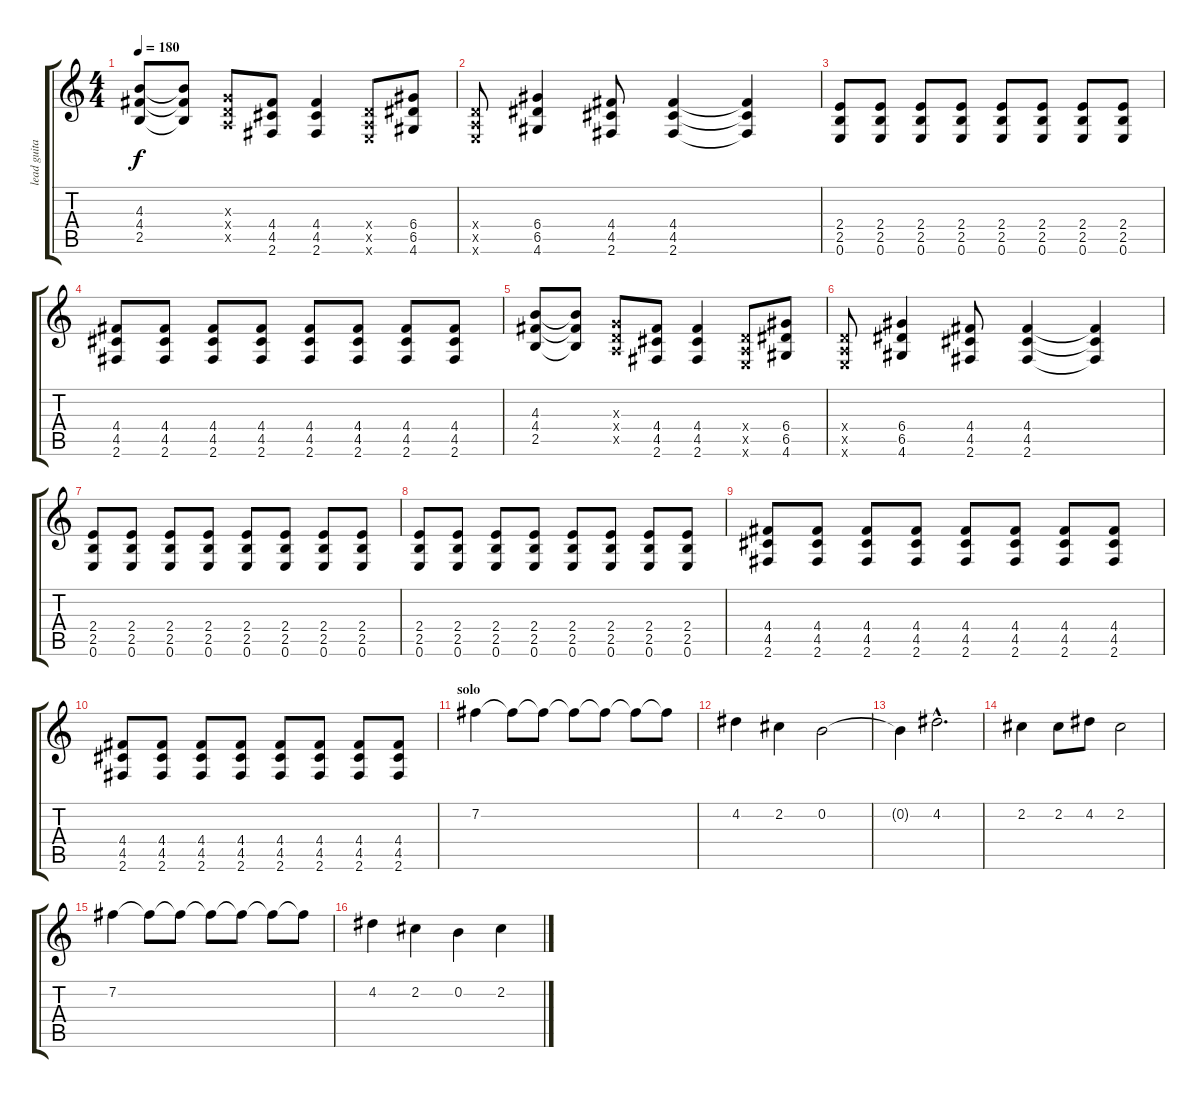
\track ("lead guitar" "lead guita") {instrument overdrivenguitar}
\staff {score tabs}
\tuning (E4 B3 G3 D3 A2 E2) {hide}
\ts (4 4)
\tempo 180
\clef g2
\ks c
(4.3 4.4 2.5).8{dy f} (4.3{t} 4.4{t} 2.5{t}).8 (0.3{x} 0.4{x} 0.5{x}).8 (4.4 4.5 2.6).8 (4.4 4.5 2.6).4 (0.4{x} 0.5{x} 0.6{x}).8 (6.4 6.5 4.6).8 |
(0.4{x} 0.5{x} 0.6{x}).8 (6.4 6.5 4.6).4 (4.4 4.5 2.6).8 (4.4 4.5 2.6).4 (4.4{t} 4.5{t} 2.6{t}).4 |
(2.4 2.5 0.6).8 (2.4 2.5 0.6).8 (2.4 2.5 0.6).8 (2.4 2.5 0.6).8 (2.4 2.5 0.6).8 (2.4 2.5 0.6).8 (2.4 2.5 0.6).8 (2.4 2.5 0.6).8 |
(4.4 4.5 2.6).8 (4.4 4.5 2.6).8 (4.4 4.5 2.6).8 (4.4 4.5 2.6).8 (4.4 4.5 2.6).8 (4.4 4.5 2.6).8 (4.4 4.5 2.6).8 (4.4 4.5 2.6).8 |
(4.3 4.4 2.5).8 (4.3{t} 4.4{t} 2.5{t}).8 (0.3{x} 0.4{x} 0.5{x}).8 (4.4 4.5 2.6).8 (4.4 4.5 2.6).4 (0.4{x} 0.5{x} 0.6{x}).8 (6.4 6.5 4.6).8 |
(0.4{x} 0.5{x} 0.6{x}).8 (6.4 6.5 4.6).4 (4.4 4.5 2.6).8 (4.4 4.5 2.6).4 (4.4{t} 4.5{t} 2.6{t}).4 |
(2.4 2.5 0.6).8 (2.4 2.5 0.6).8 (2.4 2.5 0.6).8 (2.4 2.5 0.6).8 (2.4 2.5 0.6).8 (2.4 2.5 0.6).8 (2.4 2.5 0.6).8 (2.4 2.5 0.6).8 |
(2.4 2.5 0.6).8 (2.4 2.5 0.6).8 (2.4 2.5 0.6).8 (2.4 2.5 0.6).8 (2.4 2.5 0.6).8 (2.4 2.5 0.6).8 (2.4 2.5 0.6).8 (2.4 2.5 0.6).8 |
(4.4 4.5 2.6).8 (4.4 4.5 2.6).8 (4.4 4.5 2.6).8 (4.4 4.5 2.6).8 (4.4 4.5 2.6).8 (4.4 4.5 2.6).8 (4.4 4.5 2.6).8 (4.4 4.5 2.6).8 |
(4.4 4.5 2.6).8 (4.4 4.5 2.6).8 (4.4 4.5 2.6).8 (4.4 4.5 2.6).8 (4.4 4.5 2.6).8 (4.4 4.5 2.6).8 (4.4 4.5 2.6).8 (4.4 4.5 2.6).8 |
\section ("" "solo")
7.2.4 7.2{t}.8 7.2{t}.8 7.2{t}.8 7.2{t}.8 7.2{t}.8 7.2{t}.8 |
4.2.4 2.2.4 0.2.2 |
0.2{t}.4 4.2{hac}.2{d} |
2.2.4 2.2.8 4.2.8 2.2.2 |
7.2.4 7.2{t}.8 7.2{t}.8 7.2{t}.8 7.2{t}.8 7.2{t}.8 7.2{t}.8 |
4.2.4 2.2.4 0.2.4 2.2.4
